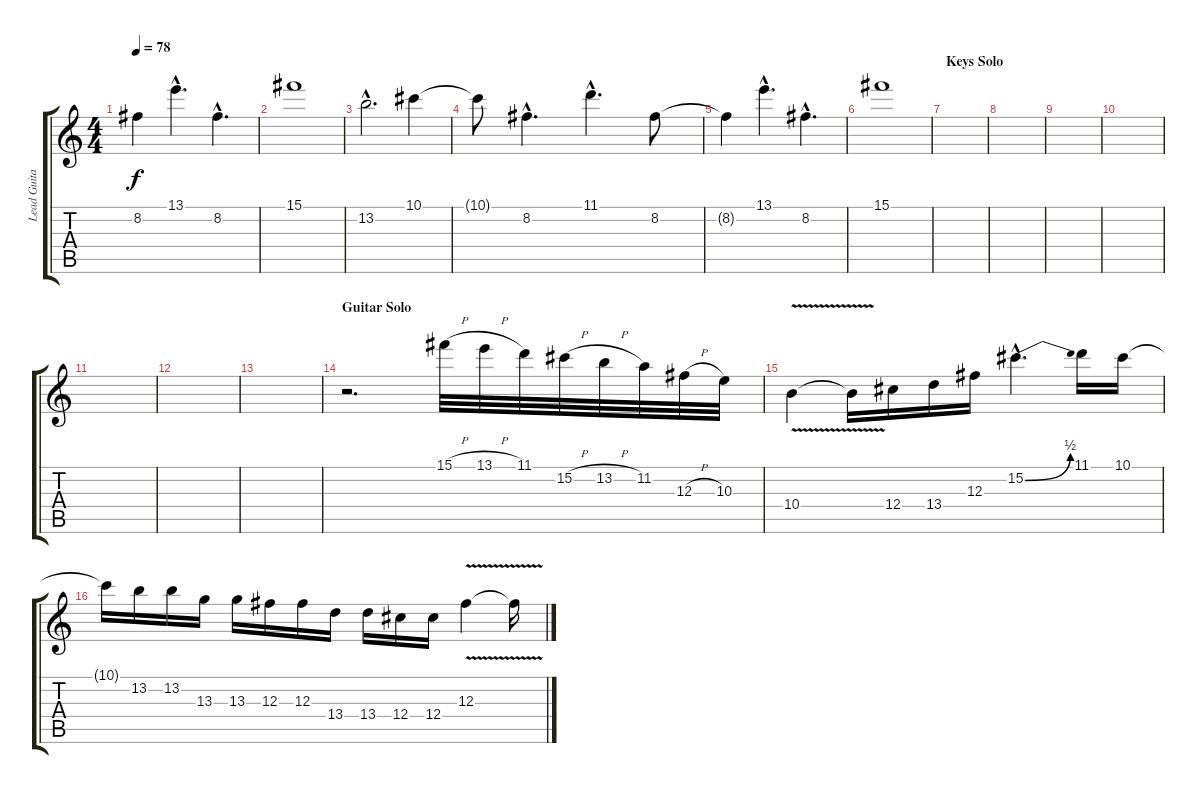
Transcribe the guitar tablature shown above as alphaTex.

\track ("Lead Guitar - Timo Tolkki" "Lead Guita") {instrument overdrivenguitar}
\staff {score tabs}
\tuning (Eb4 Bb3 Gb3 Db3 Ab2 Eb2) {hide}
\ts (4 4)
\tempo 78
\clef g2
\ks c
8.2{t}.4{dy f} 13.1{hac}.4{d} 8.2{hac}.4{d} |
15.1.1 |
13.2{hac}.2{d} 10.1.4 |
10.1{t}.8 8.2{hac}.4{d} 11.1{hac}.4{d} 8.2.8 |
8.2{t}.4 13.1{hac}.4{d} 8.2{hac}.4{d} |
15.1.1 |
\section ("" "Keys Solo")
|
|
|
|
|
|
|
\section ("" "Guitar Solo")
r.2{d volume 14 balance 0} 15.1{h}.32 13.1{h}.32 11.1.32 15.2{h}.32 13.2{h}.32 11.2.32 12.3{h}.32 10.3.32 |
10.4{v}.4 10.4{t}.16 12.4.16 13.4.16 12.3.16 15.2{be (bend 0 0 60 2) hac}.4{d} 11.1.16 10.1.16 |
10.1{t}.16 13.2.16 13.2.16 13.3.16 13.3.16 12.3.16 12.3.16 13.4.16 13.4.16 12.4.16 12.4.16 12.3{v}.4 12.3{t}.16
